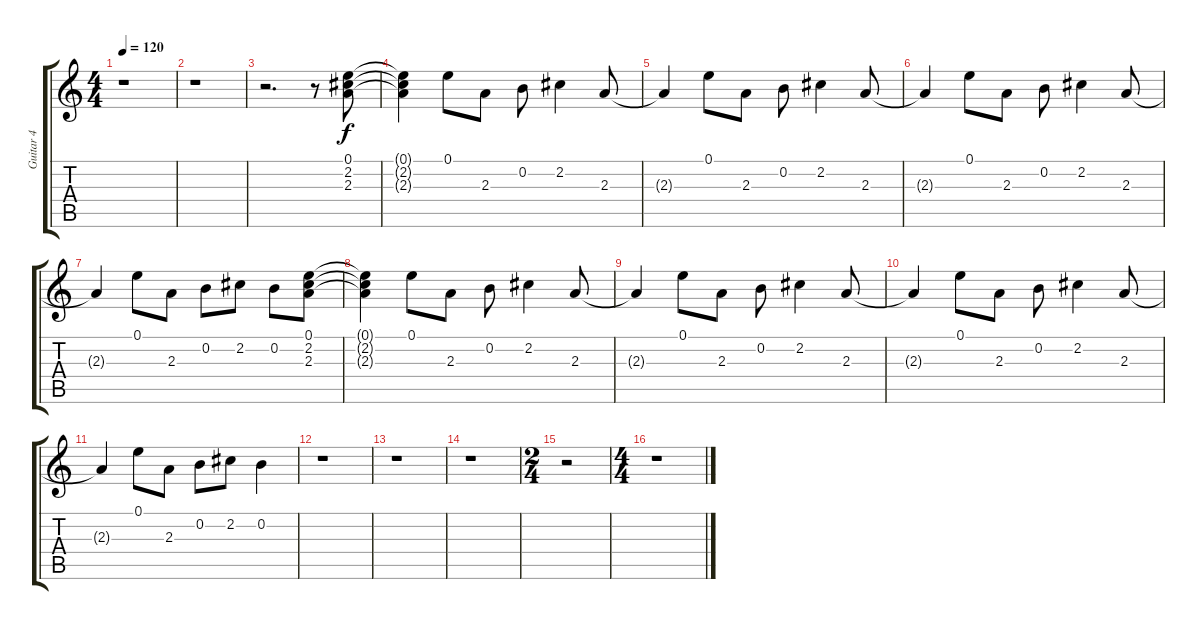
\track ("Guitar 4" "Guitar 4") {instrument overdrivenguitar}
\staff {score tabs}
\tuning (E4 B3 G3 D3 A2 E2) {hide}
\ts (4 4)
\tempo 120
\clef g2
\ks c
r.1{dy f} |
r.1 |
r.2{d volume 9 instrument acousticguitarsteel} r.8 (0.1 2.2 2.3).8 |
(0.1{t} 2.2{t} 2.3{t}).4 0.1.8 2.3.8 0.2.8 2.2.4 2.3.8 |
2.3{t}.4 0.1.8 2.3.8 0.2.8 2.2.4 2.3.8 |
2.3{t}.4 0.1.8 2.3.8 0.2.8 2.2.4 2.3.8 |
2.3{t}.4 0.1.8 2.3.8 0.2.8 2.2.8 0.2.8 (0.1 2.2 2.3).8 |
(0.1{t} 2.2{t} 2.3{t}).4 0.1.8 2.3.8 0.2.8 2.2.4 2.3.8 |
2.3{t}.4 0.1.8 2.3.8 0.2.8 2.2.4 2.3.8 |
2.3{t}.4 0.1.8 2.3.8 0.2.8 2.2.4 2.3.8 |
2.3{t}.4 0.1.8 2.3.8 0.2.8 2.2.8 0.2.4 |
r.1 |
r.1 |
r.1 |
\ts (2 4)
r.2 |
\ts (4 4)
r.1
